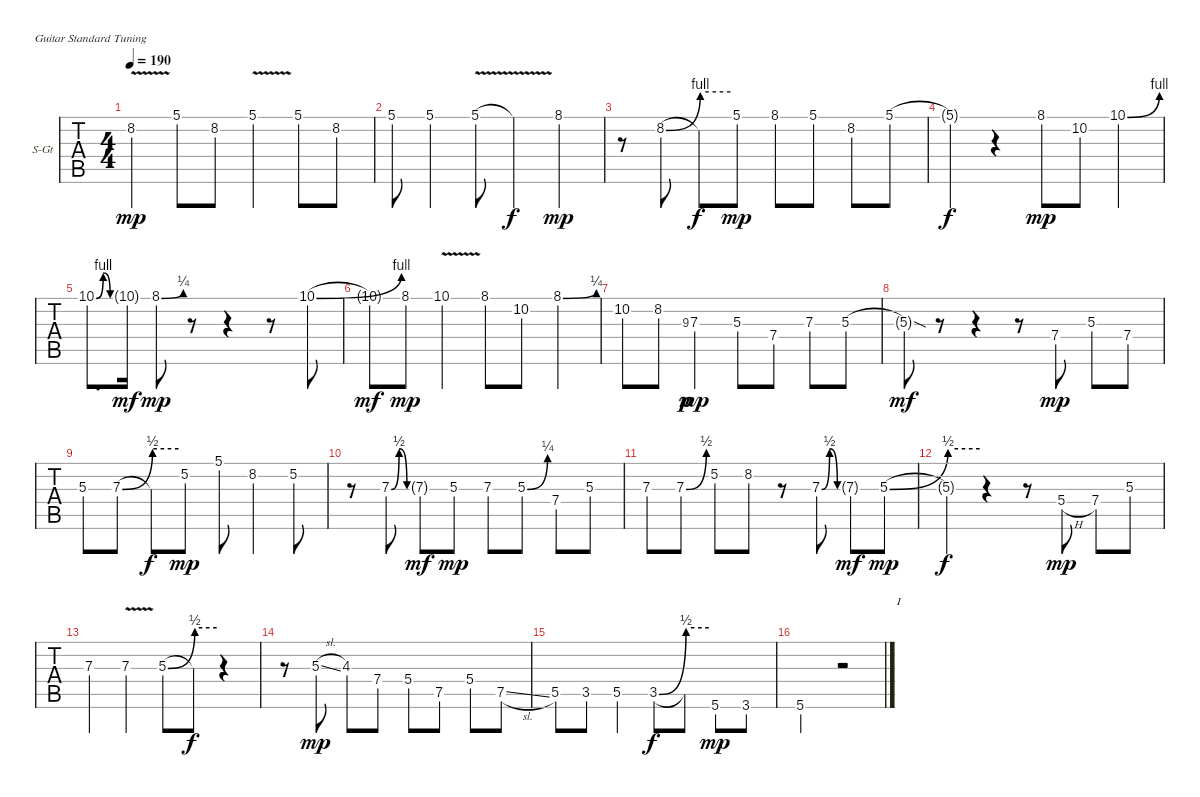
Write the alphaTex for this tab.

\defaultSystemsLayout 4
\bracketExtendMode groupsimilarinstruments
\firstSystemTrackNameOrientation horizontal
\otherSystemsTrackNameOrientation horizontal
\track ("Guitar 1" "S-Gt") {instrument acousticguitarsteel}
\staff {tabs}
\tuning (E4 B3 G3 D3 A2 E2)
\ts (4 4)
\tempo 190
\clef g2
\ks c
8.2{v}.4{dy mp} 5.1.8 8.2.8 5.1{v}.4 5.1.8 8.2.8 |
5.1.8 5.1.4 5.1{v}.8 5.1{v t}.4{dy f} 8.1.4{dy mp} |
r.8 8.2{be (bend 0 0 60 4)}.8 8.2{be (hold 0 4 60 4) t}.8{dy f} 5.1.8{dy mp} 8.1.8 5.1.8 8.2.8 5.1.8 |
5.1{t}.4{dy f} r.4 8.1.8{dy mp} 10.2.8 10.1{be (bend 0 0 60 4)}.4 |
10.1{be (bendrelease 0 0 30 4 30 4 60 0)}.8{d} 10.1{g}.16{dy mf} 8.1{be (bend 0 0 14.399999999999999 1)}.8{dy mp} r.8 r.4 r.8 10.1{be (bend 0 0 60 4)}.8 |
10.1{t}.8{dy mf} 8.1.8{dy mp} 10.1{v}.4 8.1.8 10.2.8 8.1{be (bend 0 0 15 1)}.4 |
10.2.8 8.2.8 9.3.8{gr dy p} 7.3.4{dy mp} 5.3.8 7.4.8 7.3.8 5.3.8 |
5.3{sod t}.8{dy mf} r.8 r.4 r.8 7.4.8{dy mp} 5.3.8 7.4.8 |
5.3.8 7.3{be (bend 0 0 60 2)}.8 7.3{be (hold 0 2 60 2) t}.8{dy f} 5.2.8{dy mp} 5.1.8 8.2.4 5.2.8 |
r.8 7.3{be (bendrelease 0 0 30 2 30 2 60 0)}.8 7.3{g}.8{dy mf} 5.3.8{dy mp} 7.3.8 5.3{be (bend 0 0 15 1)}.8 7.4.8 5.3.8 |
7.3.8 7.3{be (bend 0 0 59.4 2)}.8 5.2.8 8.2.8 r.8 7.3{be (bendrelease 0 0 30 2 30 2 60 0)}.8 7.3{g}.8{dy mf} 5.3{be (bend 0 0 60 2)}.8{dy mp} |
5.3{be (hold 0 2 60 2) t}.4{dy f} r.4 r.8 5.4{h}.8{dy mp} 7.4.8 5.3.8 |
7.3.4 7.3{v}.4 5.3{be (bend 0 0 60 2)}.8 5.3{be (hold 0 2 60 2) t}.8{dy f} r.4 |
r.8 5.3{sl}.8{dy mp} 4.3.8 7.4.8 5.4.8 7.5.8 5.4.8 7.5{sl}.8 |
5.5.8 3.5.8 5.5.4 3.5{be (bend 0 0 60 2)}.8{dy f} 3.5{be (hold 0 2 60 2) t}.8 5.6.8{dy mp} 3.6.8 |
5.6.2 r.2{txt "                  I"}
